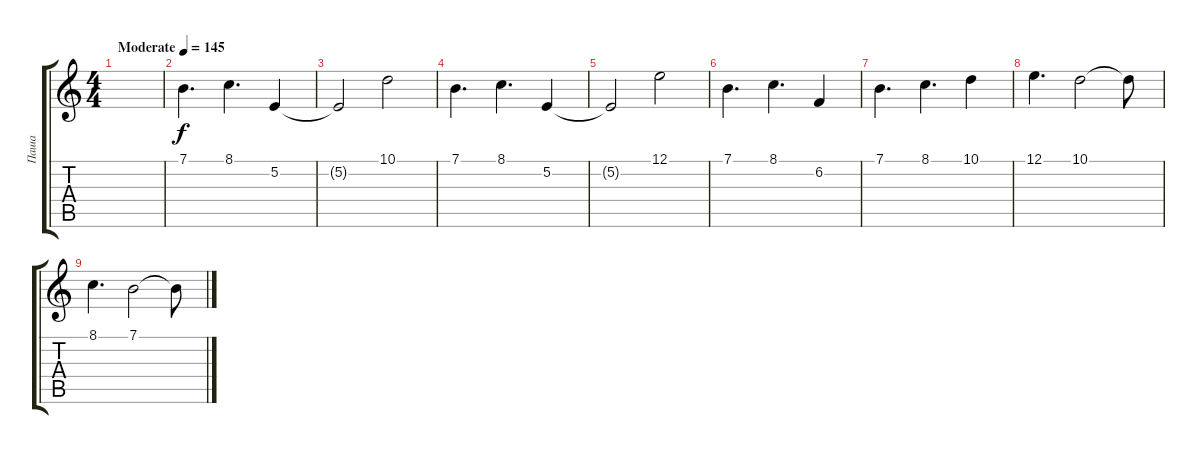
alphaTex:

\track ("Паша" "Паша") {instrument acousticgrandpiano}
\staff {score tabs}
\tuning (E4 B3 G3 D3 A2 E2) {hide}
\ts (4 4)
\tempo (145 "Moderate")
\clef g2
\ks c
|
7.1.4{d} 8.1.4{d} 5.2.4 |
5.2{t}.2 10.1.2 |
7.1.4{d} 8.1.4{d} 5.2.4 |
5.2{t}.2 12.1.2 |
7.1.4{d} 8.1.4{d} 6.2.4 |
7.1.4{d} 8.1.4{d} 10.1.4 |
12.1.4{d} 10.1.2 10.1{t}.8 |
8.1.4{d} 7.1.2 7.1{t}.8
